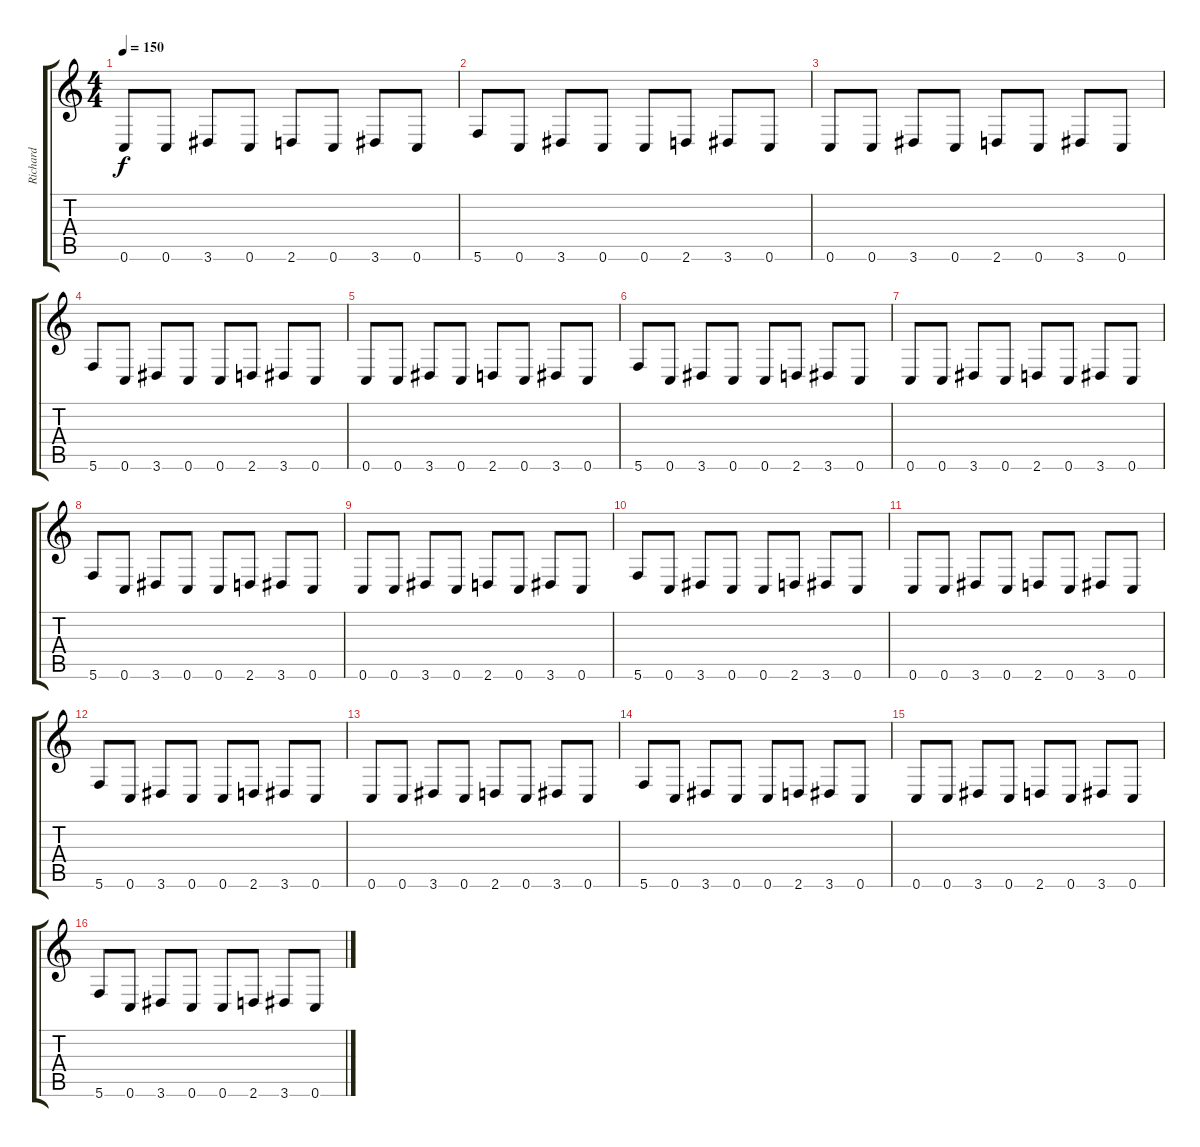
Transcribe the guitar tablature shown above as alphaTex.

\track ("Richard" "Richard") {instrument distortionguitar}
\staff {score tabs}
\tuning (D4 A3 F3 C3 G2 C2) {hide}
\ts (4 4)
\tempo 150
\clef g2
\ks c
0.6.8{dy f} 0.6.8 3.6.8 0.6.8 2.6.8 0.6.8 3.6.8 0.6.8 |
5.6.8 0.6.8 3.6.8 0.6.8 0.6.8 2.6.8 3.6.8 0.6.8 |
0.6.8 0.6.8 3.6.8 0.6.8 2.6.8 0.6.8 3.6.8 0.6.8 |
5.6.8 0.6.8 3.6.8 0.6.8 0.6.8 2.6.8 3.6.8 0.6.8 |
0.6.8 0.6.8 3.6.8 0.6.8 2.6.8 0.6.8 3.6.8 0.6.8 |
5.6.8 0.6.8 3.6.8 0.6.8 0.6.8 2.6.8 3.6.8 0.6.8 |
0.6.8 0.6.8 3.6.8 0.6.8 2.6.8 0.6.8 3.6.8 0.6.8 |
5.6.8 0.6.8 3.6.8 0.6.8 0.6.8 2.6.8 3.6.8 0.6.8 |
0.6.8 0.6.8 3.6.8 0.6.8 2.6.8 0.6.8 3.6.8 0.6.8 |
5.6.8 0.6.8 3.6.8 0.6.8 0.6.8 2.6.8 3.6.8 0.6.8 |
0.6.8 0.6.8 3.6.8 0.6.8 2.6.8 0.6.8 3.6.8 0.6.8 |
5.6.8 0.6.8 3.6.8 0.6.8 0.6.8 2.6.8 3.6.8 0.6.8 |
0.6.8 0.6.8 3.6.8 0.6.8 2.6.8 0.6.8 3.6.8 0.6.8 |
5.6.8 0.6.8 3.6.8 0.6.8 0.6.8 2.6.8 3.6.8 0.6.8 |
0.6.8 0.6.8 3.6.8 0.6.8 2.6.8 0.6.8 3.6.8 0.6.8 |
5.6.8 0.6.8 3.6.8 0.6.8 0.6.8 2.6.8 3.6.8 0.6.8
